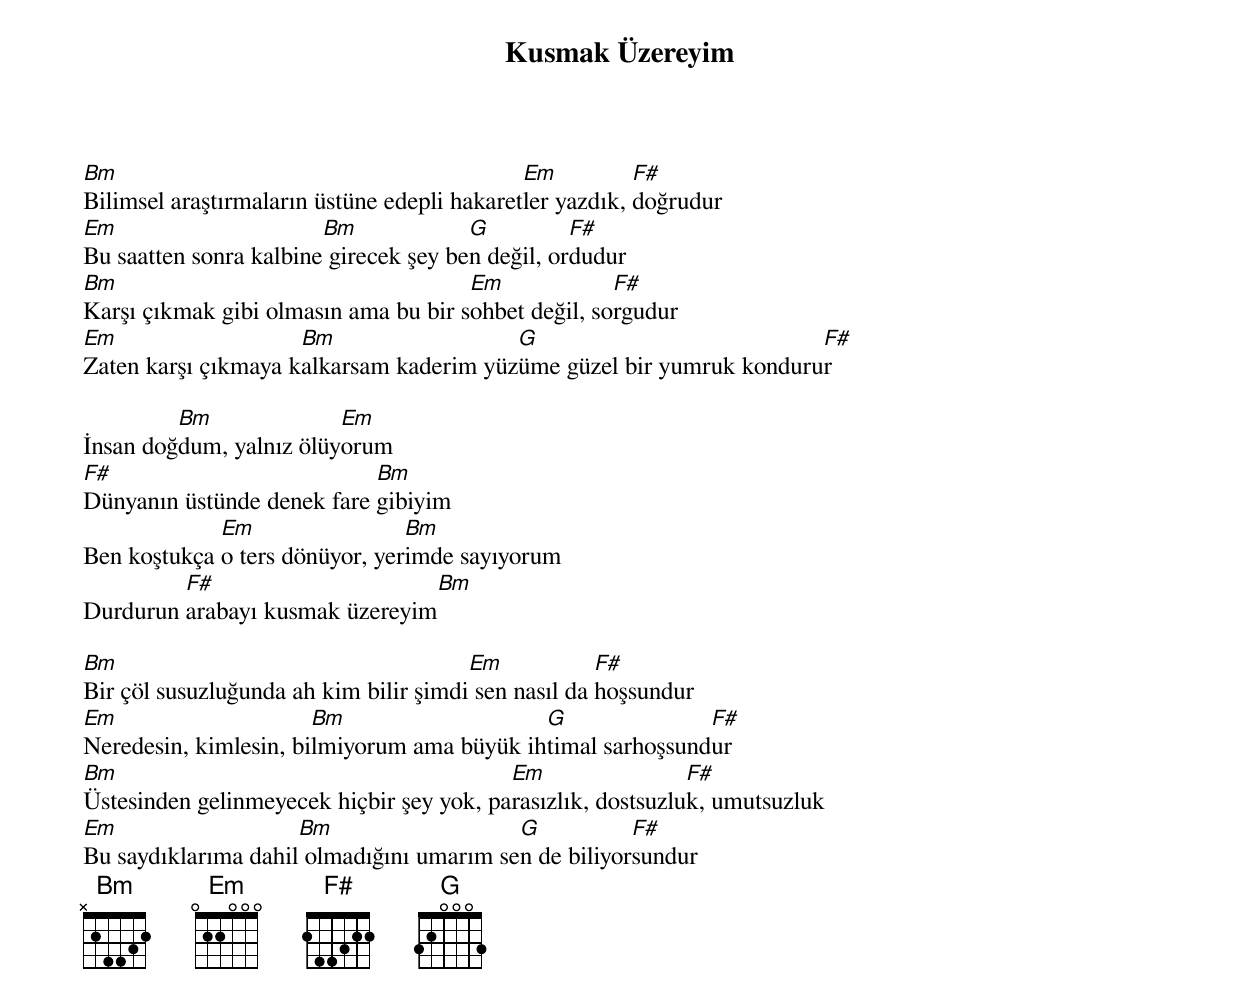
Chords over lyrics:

{title: Kusmak Üzereyim}
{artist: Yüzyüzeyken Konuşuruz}

Bm                                           Em          F#
Bilimsel araştırmaların üstüne edepli hakaretler yazdık, doğrudur
Em                      Bm             G          F#
Bu saatten sonra kalbine girecek şey ben değil, ordudur
Bm                                    Em             F#
Karşı çıkmak gibi olmasın ama bu bir sohbet değil, sorgudur
Em                   Bm                  G                           F#
Zaten karşı çıkmaya kalkarsam kaderim yüzüme güzel bir yumruk kondurur

         Bm              Em
İnsan doğdum, yalnız ölüyorum
F#                          Bm
Dünyanın üstünde denek fare gibiyim
             Em                 Bm
Ben koştukça o ters dönüyor, yerimde sayıyorum
         F#                      Bm
Durdurun arabayı kusmak üzereyim

Bm                                     Em            F#
Bir çöl susuzluğunda ah kim bilir şimdi sen nasıl da hoşsundur
Em                     Bm                   G               F#
Neredesin, kimlesin, bilmiyorum ama büyük ihtimal sarhoşsundur
Bm                                        Em                 F#
Üstesinden gelinmeyecek hiçbir şey yok, parasızlık, dostsuzluk, umutsuzluk
Em                   Bm                   G           F#
Bu saydıklarıma dahil olmadığını umarım sen de biliyorsundur
